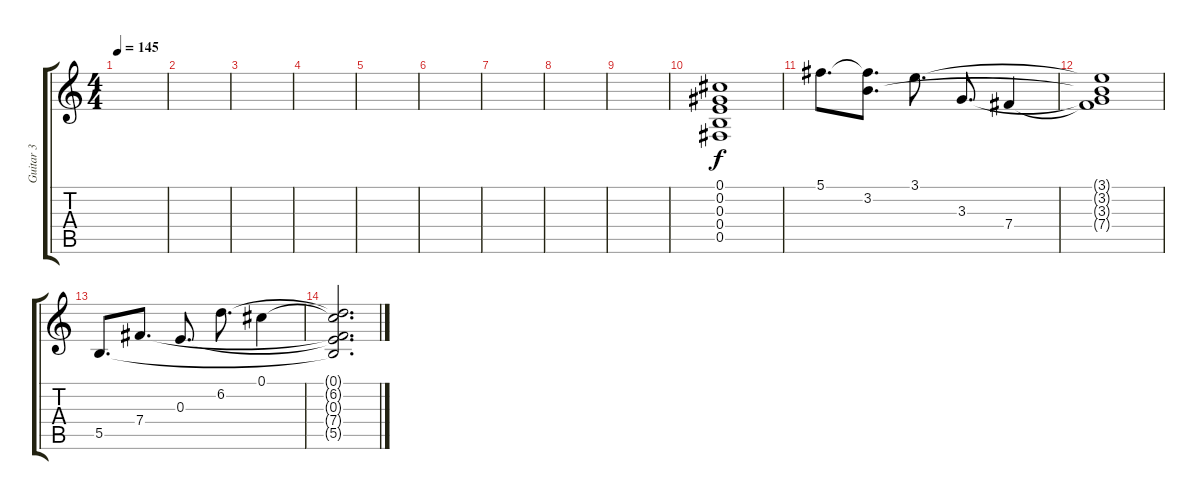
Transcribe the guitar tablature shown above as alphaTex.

\track ("Guitar 3" "Guitar 3") {instrument overdrivenguitar}
\staff {score tabs}
\tuning (Db4 Ab3 E3 B2 Gb2 B1) {hide}
\ts (4 4)
\tempo 145
\clef g2
\ks c
|
|
|
|
|
|
|
|
|
(0.1 0.2 0.3 0.4 0.5).1 |
5.1.8{d} (5.1{t} 3.2).8{d} 3.1.8{d} 3.3.8{d} 7.4.4 |
(3.1{t} 3.2{t} 3.3{t} 7.4{t}).1 |
5.5.8{d} 7.4.8{d} 0.3.8{d} 6.2.8{d} 0.1.4 |
(0.1{t} 6.2{t} 0.3{t} 7.4{t} 5.5{t}).2{d}
